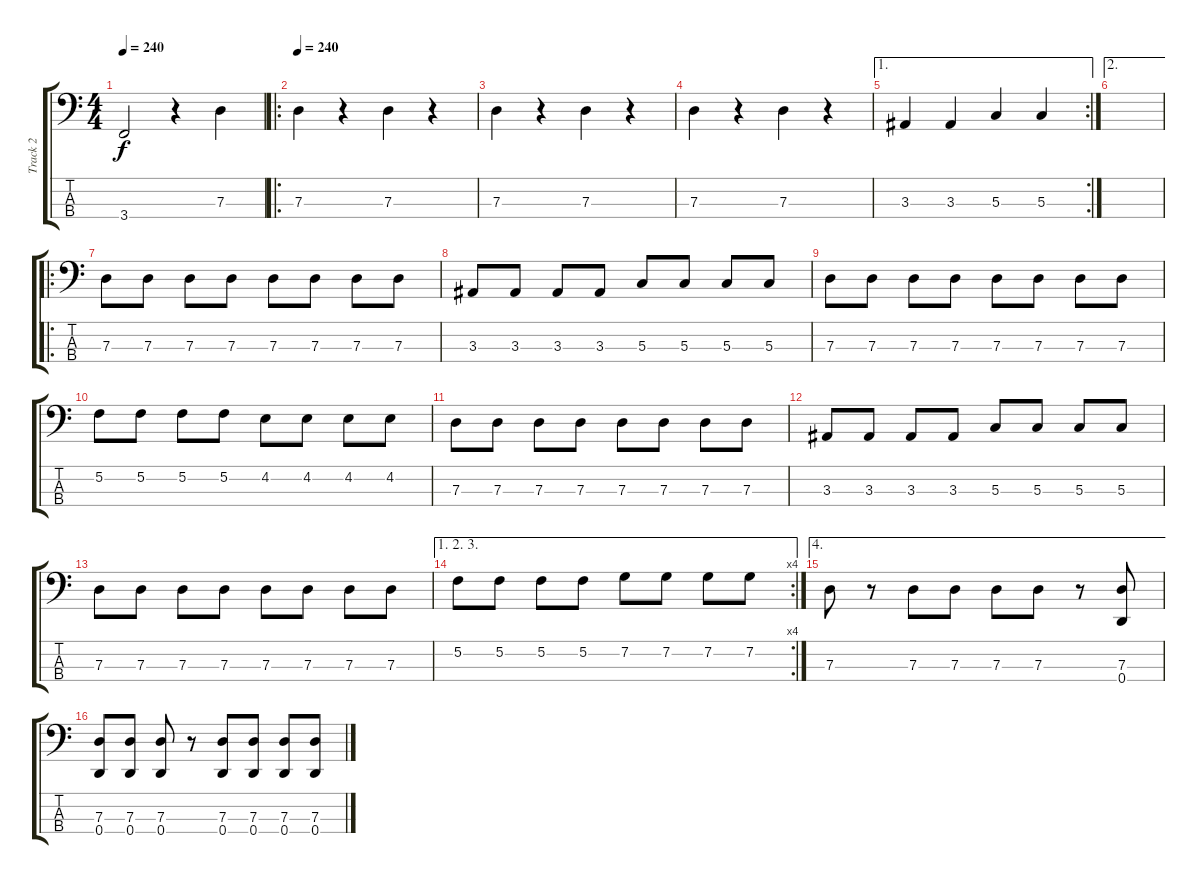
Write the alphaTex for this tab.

\track ("Track 2" "Track 2") {instrument electricbassfinger}
\staff {score tabs}
\tuning (F2 C2 G1 D1) {hide}
\ts (4 4)
\tempo 240
\clef f4
\ks c
3.4.2{dy f} r.4 7.3.4 |
\ro
\tempo 240
7.3.4 r.4 7.3.4 r.4 |
7.3.4 r.4 7.3.4 r.4 |
7.3.4 r.4 7.3.4 r.4 |
\ae 1
\rc 2
3.3.4 3.3.4 5.3.4 5.3.4 |
\ae 2
|
\ro
7.3.8 7.3.8 7.3.8 7.3.8 7.3.8 7.3.8 7.3.8 7.3.8 |
3.3.8 3.3.8 3.3.8 3.3.8 5.3.8 5.3.8 5.3.8 5.3.8 |
7.3.8 7.3.8 7.3.8 7.3.8 7.3.8 7.3.8 7.3.8 7.3.8 |
5.2.8 5.2.8 5.2.8 5.2.8 4.2.8 4.2.8 4.2.8 4.2.8 |
7.3.8 7.3.8 7.3.8 7.3.8 7.3.8 7.3.8 7.3.8 7.3.8 |
3.3.8 3.3.8 3.3.8 3.3.8 5.3.8 5.3.8 5.3.8 5.3.8 |
7.3.8 7.3.8 7.3.8 7.3.8 7.3.8 7.3.8 7.3.8 7.3.8 |
\ae (1 2 3)
\rc 4
5.2.8 5.2.8 5.2.8 5.2.8 7.2.8 7.2.8 7.2.8 7.2.8 |
\ae 4
7.3.8 r.8 7.3.8 7.3.8 7.3.8 7.3.8 r.8 (7.3 0.4).8 |
(7.3 0.4).8 (7.3 0.4).8 (7.3 0.4).8 r.8 (7.3 0.4).8 (7.3 0.4).8 (7.3 0.4).8 (7.3 0.4).8
